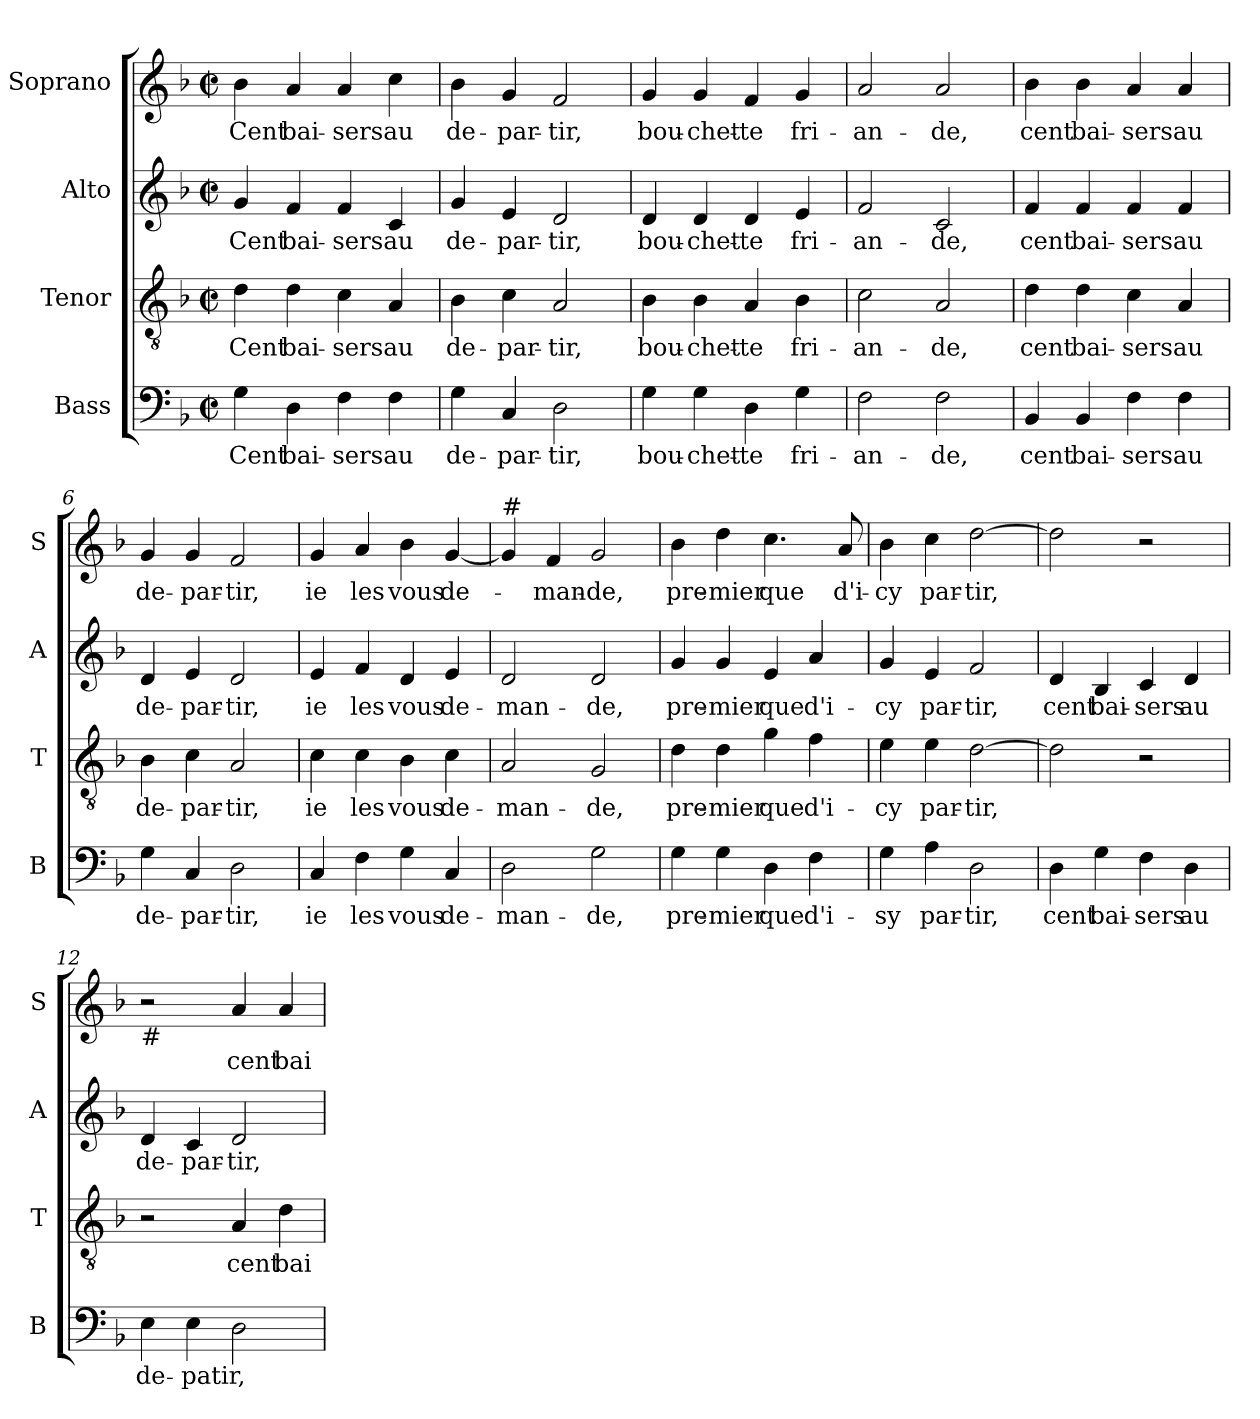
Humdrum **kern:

**kern	**text	**kern	**text	**kern	**text	**kern	**text
*part4	*part4	*part3	*part3	*part2	*part2	*part1	*part1
*staff4	*staff4	*staff3	*staff3	*staff2	*staff2	*staff1	*staff1
*I"Bass	*	*I"Tenor	*	*I"Alto	*	*I"Soprano	*
*I'B	*	*I'T	*	*I'A	*	*I'S	*
*clefF4	*	*clefGv2	*	*clefG2	*	*clefG2	*
*k[b-]	*	*k[b-]	*	*k[b-]	*	*k[b-]	*
*F:	*	*F:	*	*F:	*	*F:	*
*M2/2	*	*M2/2	*	*M2/2	*	*M2/2	*
*met(c|)	*	*met(c|)	*	*met(c|)	*	*met(c|)	*
=1	=1	=1	=1	=1	=1	=1	=1
!	!LO:LY:b	!	!LO:LY:b	!	!LO:LY:b	!	!LO:LY:b
4G\	Cent	4d\	Cent	4g/	Cent	4b-\	Cent
!	!LO:LY:b	!	!LO:LY:b	!	!LO:LY:b	!	!LO:LY:b
4D\	bai-	4d\	bai-	4f/	bai-	4a/	bai-
!	!LO:LY:b	!	!LO:LY:b	!	!LO:LY:b	!	!LO:LY:b
4F\	-sers	4c\	-sers	4f/	-sers	4a/	-sers
!	!LO:LY:b	!	!LO:LY:b	!	!LO:LY:b	!	!LO:LY:b
4F\	au	4A/	au	4c/	au	4cc\	au
=2	=2	=2	=2	=2	=2	=2	=2
!	!LO:LY:b	!	!LO:LY:b	!	!LO:LY:b	!	!LO:LY:b
4G\	de-	4B-\	de-	4g/	de-	4b-\	de-
!	!LO:LY:b	!	!LO:LY:b	!	!LO:LY:b	!	!LO:LY:b
4C/	-par-	4c\	-par-	4e/	-par-	4g/	-par-
!	!LO:LY:b	!	!LO:LY:b	!	!LO:LY:b	!	!LO:LY:b
2D\	-tir,	2A/	-tir,	2d/	-tir,	2f/	-tir,
=3	=3	=3	=3	=3	=3	=3	=3
!	!LO:LY:b	!	!LO:LY:b	!	!LO:LY:b	!	!LO:LY:b
4G\	bou-	4B-\	bou-	4d/	bou-	4g/	bou-
!	!LO:LY:b	!	!LO:LY:b	!	!LO:LY:b	!	!LO:LY:b
4G\	-chet-	4B-\	-chet-	4d/	-chet-	4g/	-chet-
!	!LO:LY:b	!	!LO:LY:b	!	!LO:LY:b	!	!LO:LY:b
4D\	-te	4A/	-te	4d/	-te	4f/	-te
!	!LO:LY:b	!	!LO:LY:b	!	!LO:LY:b	!	!LO:LY:b
4G\	fri-	4B-\	fri-	4e/	fri-	4g/	fri-
=4	=4	=4	=4	=4	=4	=4	=4
!	!LO:LY:b	!	!LO:LY:b	!	!LO:LY:b	!	!LO:LY:b
2F\	-an-	2c\	-an-	2f/	-an-	2a/	-an-
!	!LO:LY:b	!	!LO:LY:b	!	!LO:LY:b	!	!LO:LY:b
2F\	-de,	2A/	-de,	2c/	-de,	2a/	-de,
!!LO:LB:g=z
=5	=5	=5	=5	=5	=5	=5	=5
!	!LO:LY:b	!	!LO:LY:b	!	!LO:LY:b	!	!LO:LY:b
4BB-/	cent	4d\	cent	4f/	cent	4b-\	cent
!	!LO:LY:b	!	!LO:LY:b	!	!LO:LY:b	!	!LO:LY:b
4BB-/	bai-	4d\	bai-	4f/	bai-	4b-\	bai-
!	!LO:LY:b	!	!LO:LY:b	!	!LO:LY:b	!	!LO:LY:b
4F\	-sers	4c\	-sers	4f/	-sers	4a/	-sers
!	!LO:LY:b	!	!LO:LY:b	!	!LO:LY:b	!	!LO:LY:b
4F\	au	4A/	au	4f/	au	4a/	au
=6	=6	=6	=6	=6	=6	=6	=6
!	!LO:LY:b	!	!LO:LY:b	!	!LO:LY:b	!	!LO:LY:b
4G\	de-	4B-\	de-	4d/	de-	4g/	de-
!	!LO:LY:b	!	!LO:LY:b	!	!LO:LY:b	!	!LO:LY:b
4C/	-par-	4c\	-par-	4e/	-par-	4g/	-par-
!	!LO:LY:b	!	!LO:LY:b	!	!LO:LY:b	!	!LO:LY:b
2D\	-tir,	2A/	-tir,	2d/	-tir,	2f/	-tir,
=7	=7	=7	=7	=7	=7	=7	=7
!	!LO:LY:b	!	!LO:LY:b	!	!LO:LY:b	!	!LO:LY:b
4C/	ie	4c\	ie	4e/	ie	4g/	ie
!	!LO:LY:b	!	!LO:LY:b	!	!LO:LY:b	!	!LO:LY:b
4F\	les	4c\	les	4f/	les	4a/	les
!	!LO:LY:b	!	!LO:LY:b	!	!LO:LY:b	!	!LO:LY:b
4G\	vous	4B-\	vous	4d/	vous	4b-\	vous
!	!LO:LY:b	!	!LO:LY:b	!	!LO:LY:b	!	!LO:LY:b
4C/	de-	4c\	de-	4e/	de-	[4g/	de-
=8	=8	=8	=8	=8	=8	=8	=8
!	!	!	!	!	!	!LO:TX:a:t=#	!
!	!LO:LY:b	!	!LO:LY:b	!	!LO:LY:b	!	!
2D\	-man-	2A/	-man-	2d/	-man-	4g/]	.
!	!	!	!	!	!	!	!LO:LY:b
.	.	.	.	.	.	4f/	-man-
!	!LO:LY:b	!	!LO:LY:b	!	!LO:LY:b	!	!LO:LY:b
2G\	-de,	2G/	-de,	2d/	-de,	2g/	-de,
=9	=9	=9	=9	=9	=9	=9	=9
!	!LO:LY:b	!	!LO:LY:b	!	!LO:LY:b	!	!LO:LY:b
4G\	pre-	4d\	pre-	4g/	pre-	4b-\	pre-
!	!LO:LY:b	!	!LO:LY:b	!	!LO:LY:b	!	!LO:LY:b
4G\	-mier	4d\	-mier	4g/	-mier	4dd\	-mier
!	!LO:LY:b	!	!LO:LY:b	!	!LO:LY:b	!	!LO:LY:b
4D\	que	4g\	que	4e/	que	4.cc\	que
!	!LO:LY:b	!	!LO:LY:b	!	!LO:LY:b	!	!
4F\	d'i-	4f\	d'i-	4a/	d'i-	.	.
!	!	!	!	!	!	!	!LO:LY:b
.	.	.	.	.	.	8a/	d'i-
!!LO:PB:g=z
=10	=10	=10	=10	=10	=10	=10	=10
!	!LO:LY:b	!	!LO:LY:b	!	!LO:LY:b	!	!LO:LY:b
4G\	-sy	4e\	-cy	4g/	-cy	4b-\	-cy
!	!LO:LY:b	!	!LO:LY:b	!	!LO:LY:b	!	!LO:LY:b
4A\	par-	4e\	par-	4e/	par-	4cc\	par-
!	!LO:LY:b	!	!LO:LY:b	!	!LO:LY:b	!	!LO:LY:b
2D\	-tir,	[2d\	-tir,	2f/	-tir,	[2dd\	-tir,
=11	=11	=11	=11	=11	=11	=11	=11
!	!LO:LY:b	!	!	!	!LO:LY:b	!	!
4D\	cent	2d\]	.	4d/	cent	2dd\]	.
!	!LO:LY:b	!	!	!	!LO:LY:b	!	!
4G\	bai-	.	.	4B-/	bai-	.	.
!	!LO:LY:b	!	!	!	!LO:LY:b	!	!
4F\	-sers	2r	.	4c/	-sers	2r	.
!	!LO:LY:b	!	!	!	!LO:LY:b	!	!
4D\	au	.	.	4d/	au	.	.
=12	=12	=12	=12	=12	=12	=12	=12
!	!	!	!	!	!	!LO:TX:b:t=#	!
!	!LO:LY:b	!	!	!	!LO:LY:b	!	!
4E\	de-	2r	.	4d/	de-	2r	.
!	!LO:LY:b	!	!	!	!LO:LY:b	!	!
4E\	-patir,	.	.	4c/	-par-	.	.
!	!	!	!LO:LY:b	!	!LO:LY:b	!	!LO:LY:b
2D\	.	4A/	cent	2d/	-tir,	4a/	cent
!	!	!	!LO:LY:b	!	!	!	!LO:LY:b
.	.	4d\	bai-	.	.	4a/	bai-
=	=	=	=	=	=	=	=
*-	*-	*-	*-	*-	*-	*-	*-
